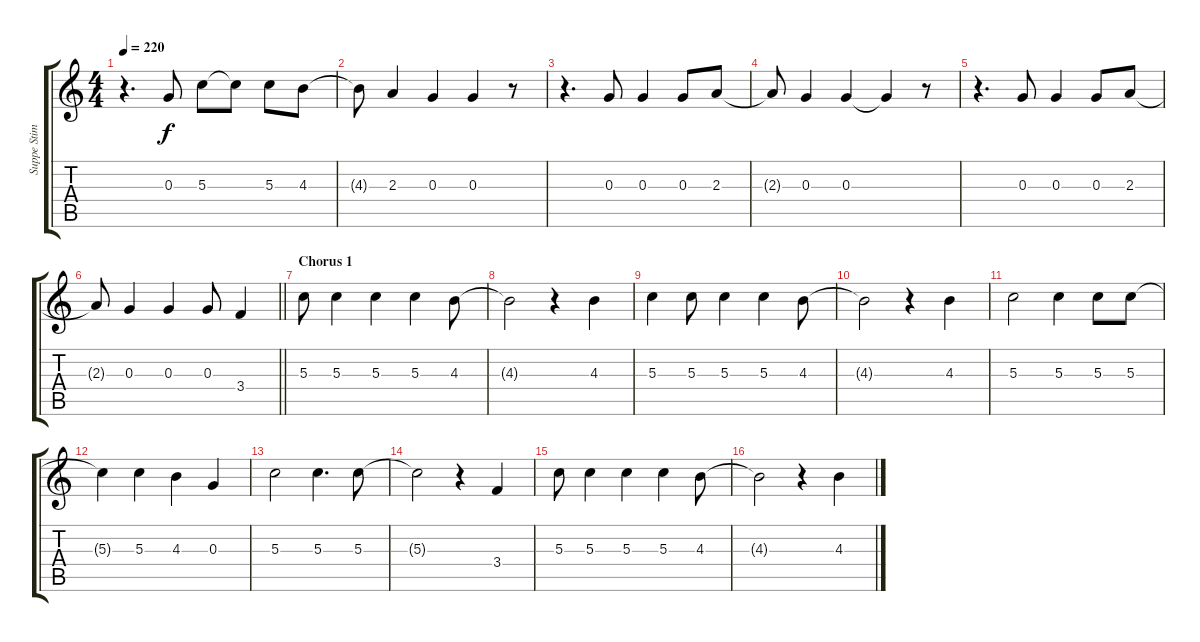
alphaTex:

\track ("Suppe Stimme" "Suppe Stim") {instrument overdrivenguitar}
\staff {score tabs}
\tuning (E4 B3 G3 D3 A2 E2) {hide}
\ts (4 4)
\tempo 220
\clef g2
\ks c
r.4{d dy f} 0.3.8 5.3.8 5.3{t}.8 5.3.8 4.3.8 |
4.3{t}.8 2.3.4 0.3.4 0.3.4 r.8 |
r.4{d} 0.3.8 0.3.4 0.3.8 2.3.8 |
2.3{t}.8 0.3.4 0.3.4 0.3{t}.4 r.8 |
r.4{d} 0.3.8 0.3.4 0.3.8 2.3.8 |
\barLineRight lightlight
2.3{t}.8 0.3.4 0.3.4 0.3.8 3.4.4 |
\section ("" "Chorus 1")
5.3.8 5.3.4 5.3.4 5.3.4 4.3.8 |
4.3{t}.2 r.4 4.3.4 |
5.3.4 5.3.8 5.3.4 5.3.4 4.3.8 |
4.3{t}.2 r.4 4.3.4 |
5.3.2 5.3.4 5.3.8 5.3.8 |
5.3{t}.4 5.3.4 4.3.4 0.3.4 |
5.3.2 5.3.4{d} 5.3.8 |
5.3{t}.2 r.4 3.4.4 |
5.3.8 5.3.4 5.3.4 5.3.4 4.3.8 |
4.3{t}.2 r.4 4.3.4
